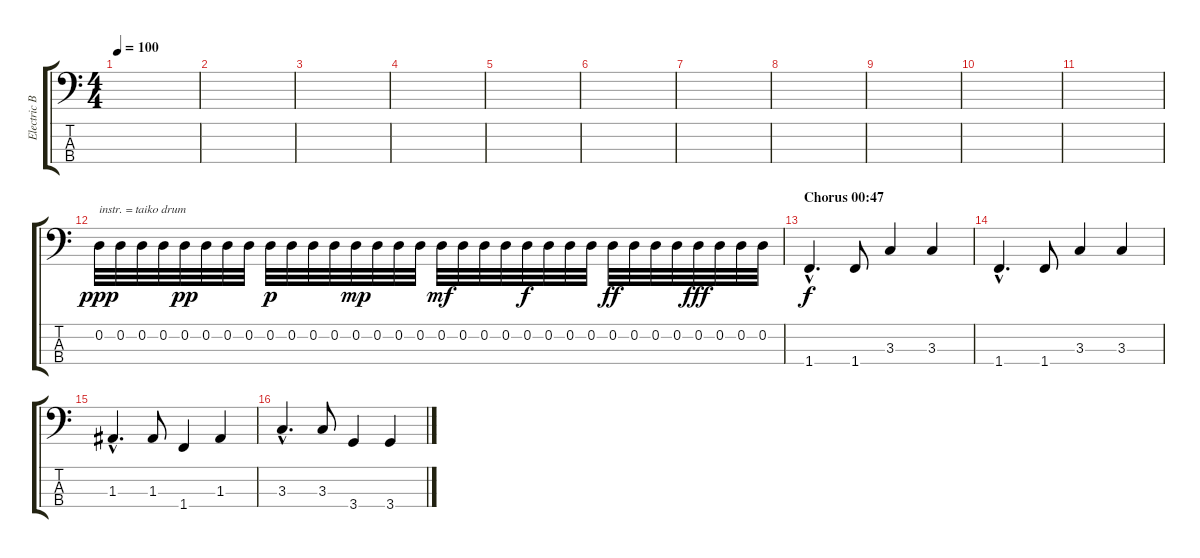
\track ("Electric Bass/Bautatrumma" "Electric B") {instrument electricbassfinger}
\staff {score tabs}
\tuning (G2 D2 A1 E1) {hide}
\ts (4 4)
\tempo 100
\clef f4
\ks c
|
|
|
|
\section ("" "")
|
|
|
|
|
|
|
0.2.32{txt "instr. = taiko drum" dy ppp instrument taikodrum} 0.2.32 0.2.32 0.2.32 0.2.32{dy pp} 0.2.32 0.2.32 0.2.32 0.2.32{dy p} 0.2.32 0.2.32 0.2.32 0.2.32{dy mp} 0.2.32 0.2.32 0.2.32 0.2.32{dy mf} 0.2.32 0.2.32 0.2.32 0.2.32{dy f} 0.2.32 0.2.32 0.2.32 0.2.32{dy ff} 0.2.32 0.2.32 0.2.32 0.2.32{dy fff} 0.2.32 0.2.32 0.2.32 |
\section ("" "Chorus 00:47")
1.4{hac}.4{d dy f volume 12 instrument electricbassfinger} 1.4.8 3.3.4 3.3.4 |
1.4{hac}.4{d} 1.4.8 3.3.4 3.3.4 |
1.3{hac}.4{d} 1.3.8 1.4.4 1.3.4 |
3.3{hac}.4{d} 3.3.8 3.4.4 3.4.4
